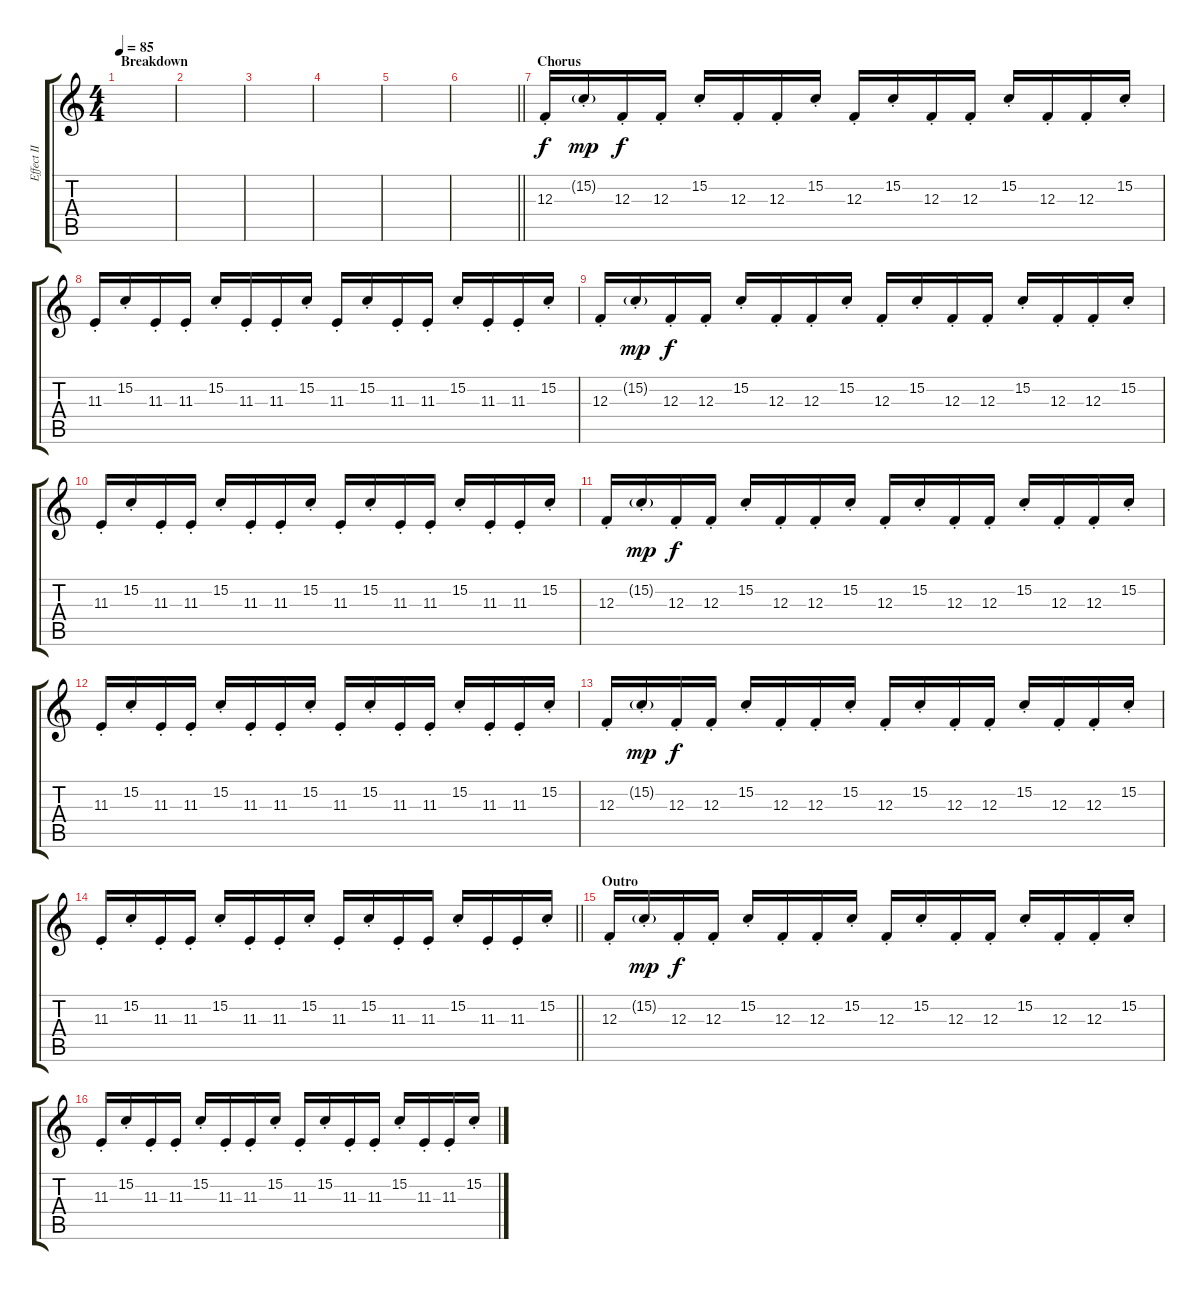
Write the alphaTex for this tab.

\track ("Effect II" "Effect II") {instrument electricpiano1}
\staff {score tabs}
\tuning (D4 A3 F3 C3 G2 C2) {hide}
\ts (4 4)
\section ("" "Breakdown")
\tempo 85
\clef g2
\ks c
|
|
|
|
|
\barLineRight lightlight
|
\section ("" "Chorus")
12.3{st}.16 15.2{g st}.16{dy mp} 12.3{st}.16{dy f} 12.3{st}.16 15.2{st}.16 12.3{st}.16 12.3{st}.16 15.2{st}.16 12.3{st}.16 15.2{st}.16 12.3{st}.16 12.3{st}.16 15.2{st}.16 12.3{st}.16 12.3{st}.16 15.2{st}.16 |
11.3{st}.16 15.2{st}.16 11.3{st}.16 11.3{st}.16 15.2{st}.16 11.3{st}.16 11.3{st}.16 15.2{st}.16 11.3{st}.16 15.2{st}.16 11.3{st}.16 11.3{st}.16 15.2{st}.16 11.3{st}.16 11.3{st}.16 15.2{st}.16 |
12.3{st}.16 15.2{g st}.16{dy mp} 12.3{st}.16{dy f} 12.3{st}.16 15.2{st}.16 12.3{st}.16 12.3{st}.16 15.2{st}.16 12.3{st}.16 15.2{st}.16 12.3{st}.16 12.3{st}.16 15.2{st}.16 12.3{st}.16 12.3{st}.16 15.2{st}.16 |
11.3{st}.16 15.2{st}.16 11.3{st}.16 11.3{st}.16 15.2{st}.16 11.3{st}.16 11.3{st}.16 15.2{st}.16 11.3{st}.16 15.2{st}.16 11.3{st}.16 11.3{st}.16 15.2{st}.16 11.3{st}.16 11.3{st}.16 15.2{st}.16 |
12.3{st}.16 15.2{g st}.16{dy mp} 12.3{st}.16{dy f} 12.3{st}.16 15.2{st}.16 12.3{st}.16 12.3{st}.16 15.2{st}.16 12.3{st}.16 15.2{st}.16 12.3{st}.16 12.3{st}.16 15.2{st}.16 12.3{st}.16 12.3{st}.16 15.2{st}.16 |
11.3{st}.16 15.2{st}.16 11.3{st}.16 11.3{st}.16 15.2{st}.16 11.3{st}.16 11.3{st}.16 15.2{st}.16 11.3{st}.16 15.2{st}.16 11.3{st}.16 11.3{st}.16 15.2{st}.16 11.3{st}.16 11.3{st}.16 15.2{st}.16 |
12.3{st}.16 15.2{g st}.16{dy mp} 12.3{st}.16{dy f} 12.3{st}.16 15.2{st}.16 12.3{st}.16 12.3{st}.16 15.2{st}.16 12.3{st}.16 15.2{st}.16 12.3{st}.16 12.3{st}.16 15.2{st}.16 12.3{st}.16 12.3{st}.16 15.2{st}.16 |
\barLineRight lightlight
11.3{st}.16 15.2{st}.16 11.3{st}.16 11.3{st}.16 15.2{st}.16 11.3{st}.16 11.3{st}.16 15.2{st}.16 11.3{st}.16 15.2{st}.16 11.3{st}.16 11.3{st}.16 15.2{st}.16 11.3{st}.16 11.3{st}.16 15.2{st}.16 |
\section ("" "Outro")
12.3{st}.16 15.2{g st}.16{dy mp} 12.3{st}.16{dy f} 12.3{st}.16 15.2{st}.16 12.3{st}.16 12.3{st}.16 15.2{st}.16 12.3{st}.16 15.2{st}.16 12.3{st}.16 12.3{st}.16 15.2{st}.16 12.3{st}.16 12.3{st}.16 15.2{st}.16 |
11.3{st}.16 15.2{st}.16 11.3{st}.16 11.3{st}.16 15.2{st}.16 11.3{st}.16 11.3{st}.16 15.2{st}.16 11.3{st}.16 15.2{st}.16 11.3{st}.16 11.3{st}.16 15.2{st}.16 11.3{st}.16 11.3{st}.16 15.2{st}.16
